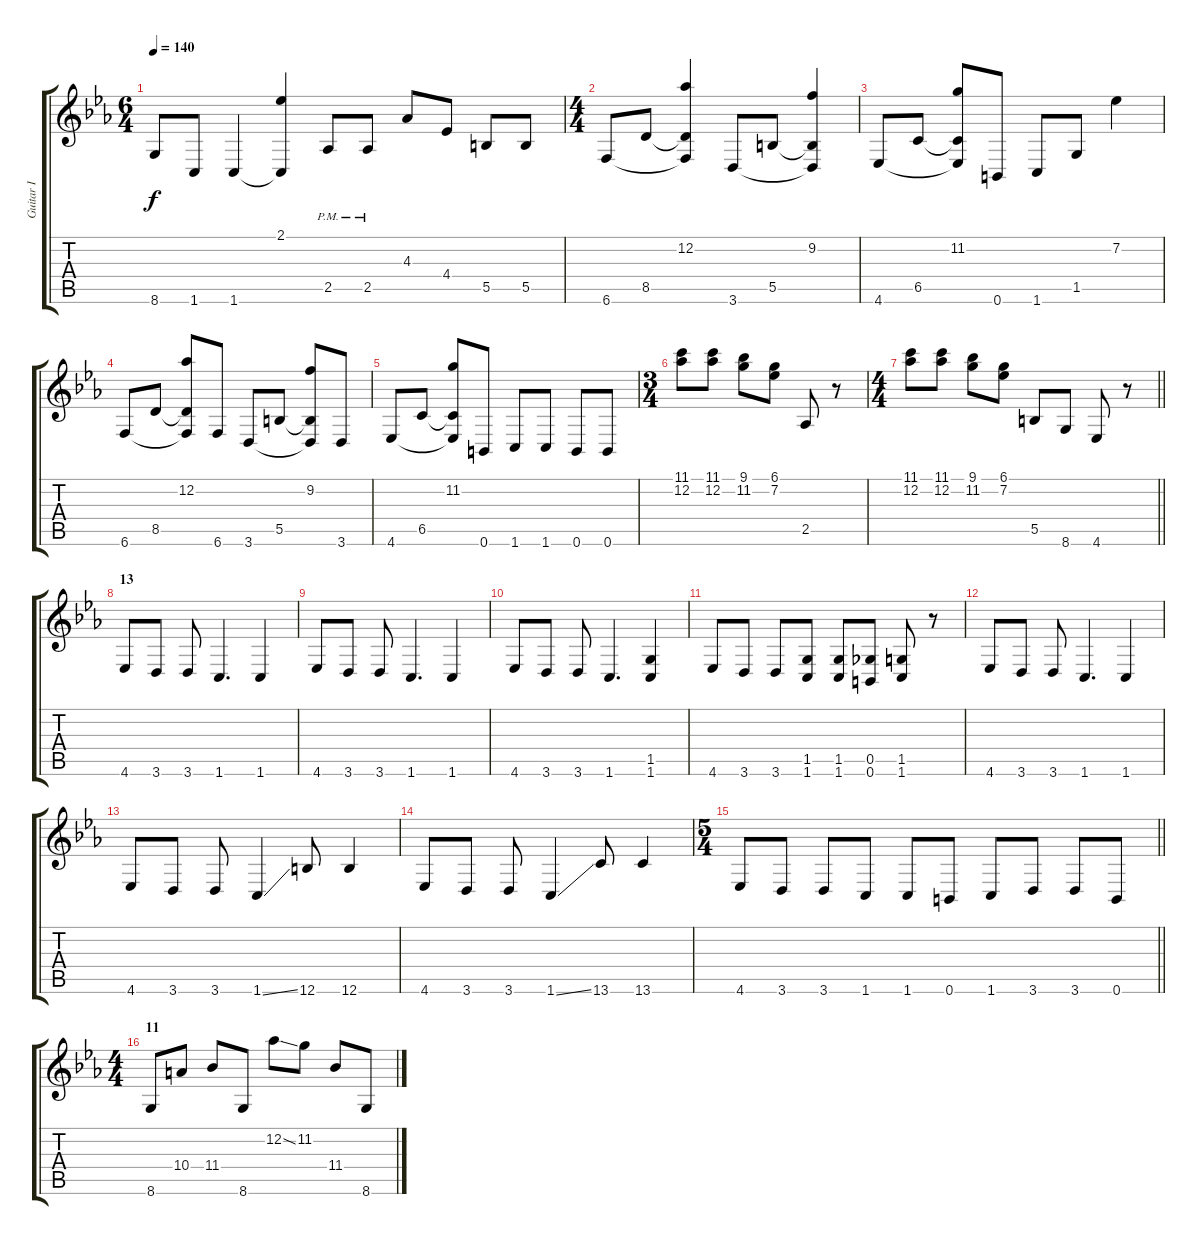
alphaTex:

\track ("Guitar I" "Guitar I") {instrument overdrivenguitar}
\staff {score tabs}
\tuning (Db4 Ab3 E3 B2 Gb2 B1) {hide}
\ts (6 4)
\tempo 140
\clef g2
\ks cminor
8.6{t}.8{dy f} 1.6.8 1.6.4 (2.1 1.6{t}).4 2.5{pm}.8 2.5{pm}.8 4.3.8 4.4.8 5.5.8 5.5.8 |
\ts (4 4)
6.6.8 8.5.8 (12.2 8.5{t} 6.6{t}).4 3.6.8 5.5.8 (9.2 5.5{t} 3.6{t}).4 |
4.6.8 6.5.8 (11.2 6.5{t} 4.6{t}).8 0.6.8 1.6.8 1.5.8 7.2.4 |
6.6.8 8.5.8 (12.2 8.5{t} 6.6{t}).8 6.6.8 3.6.8 5.5.8 (9.2 5.5{t} 3.6{t}).8 3.6.8 |
4.6.8 6.5.8 (11.2 6.5{t} 4.6{t}).8 0.6.8 1.6.8 1.6.8 0.6.8 0.6.8 |
\ts (3 4)
(11.1 12.2).8 (11.1 12.2).8 (9.1 11.2).8 (6.1 7.2).8 2.5.8 r.8 |
\ts (4 4)
\barLineRight lightlight
(11.1 12.2).8 (11.1 12.2).8 (9.1 11.2).8 (6.1 7.2).8 5.5.8 8.6.8 4.6.8 r.8 |
\section ("" "13")
4.6.8 3.6.8 3.6.8 1.6.4{d} 1.6.4 |
4.6.8 3.6.8 3.6.8 1.6.4{d} 1.6.4 |
4.6.8 3.6.8 3.6.8 1.6.4{d} (1.5 1.6).4 |
4.6.8 3.6.8 3.6.8 (1.5 1.6).8 (1.5 1.6).8 (0.5 0.6).8 (1.5 1.6).8 r.8 |
4.6.8 3.6.8 3.6.8 1.6.4{d} 1.6.4 |
4.6.8 3.6.8 3.6.8 1.6{ss}.4 12.6.8 12.6.4 |
4.6.8 3.6.8 3.6.8 1.6{ss}.4 13.6.8 13.6.4 |
\ts (5 4)
\barLineRight lightlight
4.6.8 3.6.8 3.6.8 1.6.8 1.6.8 0.6.8 1.6.8 3.6.8 3.6.8 0.6.8 |
\ts (4 4)
\section ("" "11")
8.6.8 10.4.8 11.4.8 8.6.8 12.2{ss}.8 11.2.8 11.4.8 8.6.8
